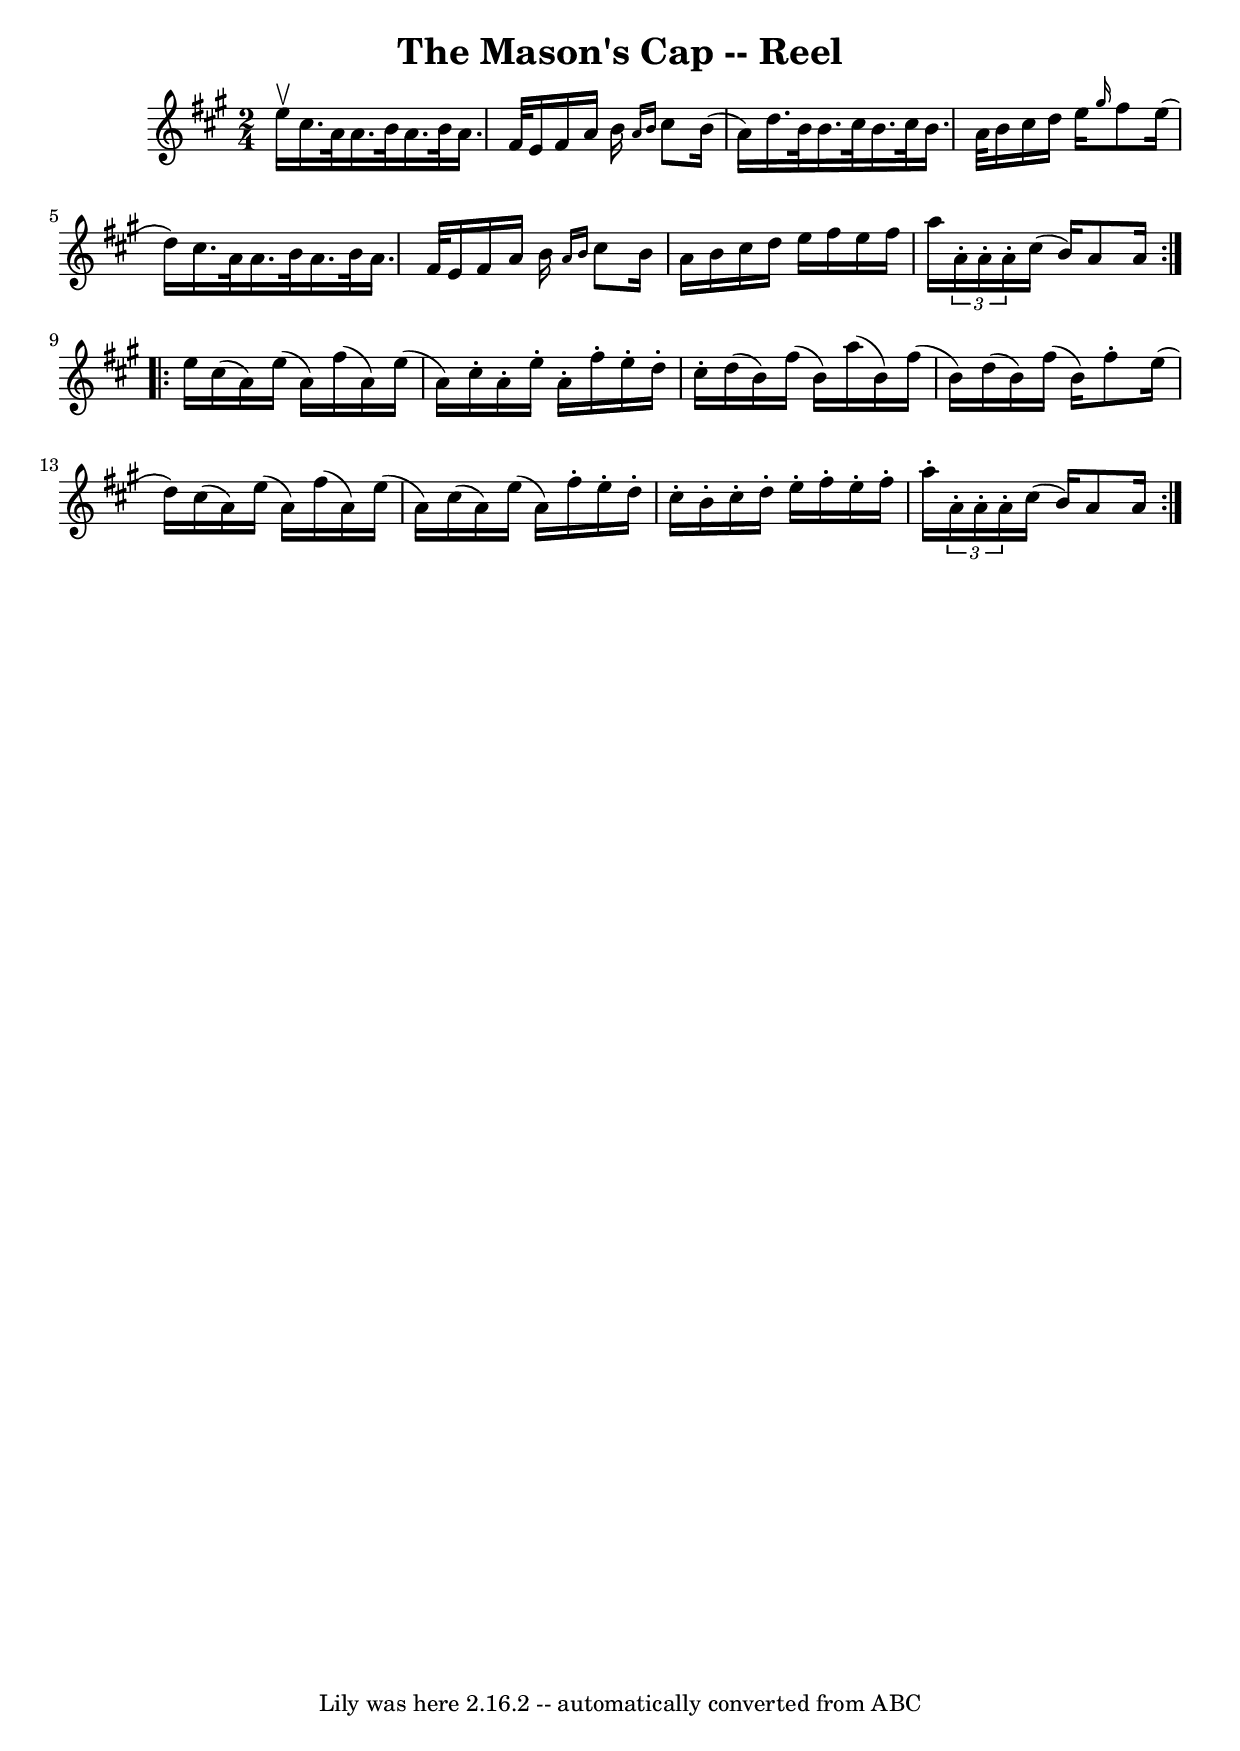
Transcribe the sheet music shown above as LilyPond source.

\version "2.16.2"
\include "Mammoth.ily"
\header {
  %% book = "Ryan's Mammoth Collection"
  crossRefNumber = "1"
  footnotes = ""
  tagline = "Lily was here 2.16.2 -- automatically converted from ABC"
  title = "The Mason's Cap -- Reel"

}
voicedefault =  {



  \repeat volta 2 {

    \time 2/4 
    \key a \major
    e''16^\upbow |
    cis''16. a'32 a'16.    
    b'32 a'16. b'32 a'16. fis'32  |
    e'16 fis'16 a'16    
    b'16  \grace { a'16 b'16  
		 } cis''8 b'16 (a'16) |
    
    d''16. b'32 b'16. cis''32 b'16. cis''32 b'16. a'32  
    |
    b'16 cis''16 d''16 e''16  \grace { gis''16  
				     } fis''8   
    e''16 (d''16) |
    cis''16. a'32 a'16. b'32 a'16.    
    b'32 a'16. fis'32  |
    e'16 fis'16 a'16 b'16  \grace {    
      a'16 b'16  
    } cis''8 b'16 a'16  |
    b'16 cis''16 d''16   
    e''16 fis''16 e''16 fis''16 a''16  |
    \times 2/3 { a'16-. 
		 a'16-. a'16-. 
	       } cis''16 (b'16) a'8 a'16  
  } 
  \repeat volta 2 {
    
    e''16  |
    cis''16 (a'16) e''16 (a'16) fis''16 (
    a'16) e''16 (a'16) |
    cis''16-. a'16-. e''16-. a'16-. fis''16-. e''16-. d''16-. cis''16-. |
    d''16 (b'16) fis''16 (b'16) a''16 (b'16) fis''16 (b'16) |
    
    d''16 (b'16) fis''16 (b'16) fis''8-. e''16 (d''16) 
    |
    cis''16 (a'16) e''16 (a'16) fis''16 (a'16)   
    e''16 (a'16) |
    cis''16 (a'16) e''16 (a'16)   
    fis''16-. e''16-. d''16-. cis''16-. |
    b'16-. cis''16-.   
    d''16-. e''16-. fis''16-. e''16-. fis''16-. a''16-. |
    
    \times 2/3 { a'16-. a'16-. a'16-. 
	       } cis''16 (b'16) a'8    
    a'16  
  }   

}

\score{
  <<

    \context Staff="default"
    {
      \voicedefault 
      
    }

  >>
  \layout {
    
  }
  \midi {
  }

}
